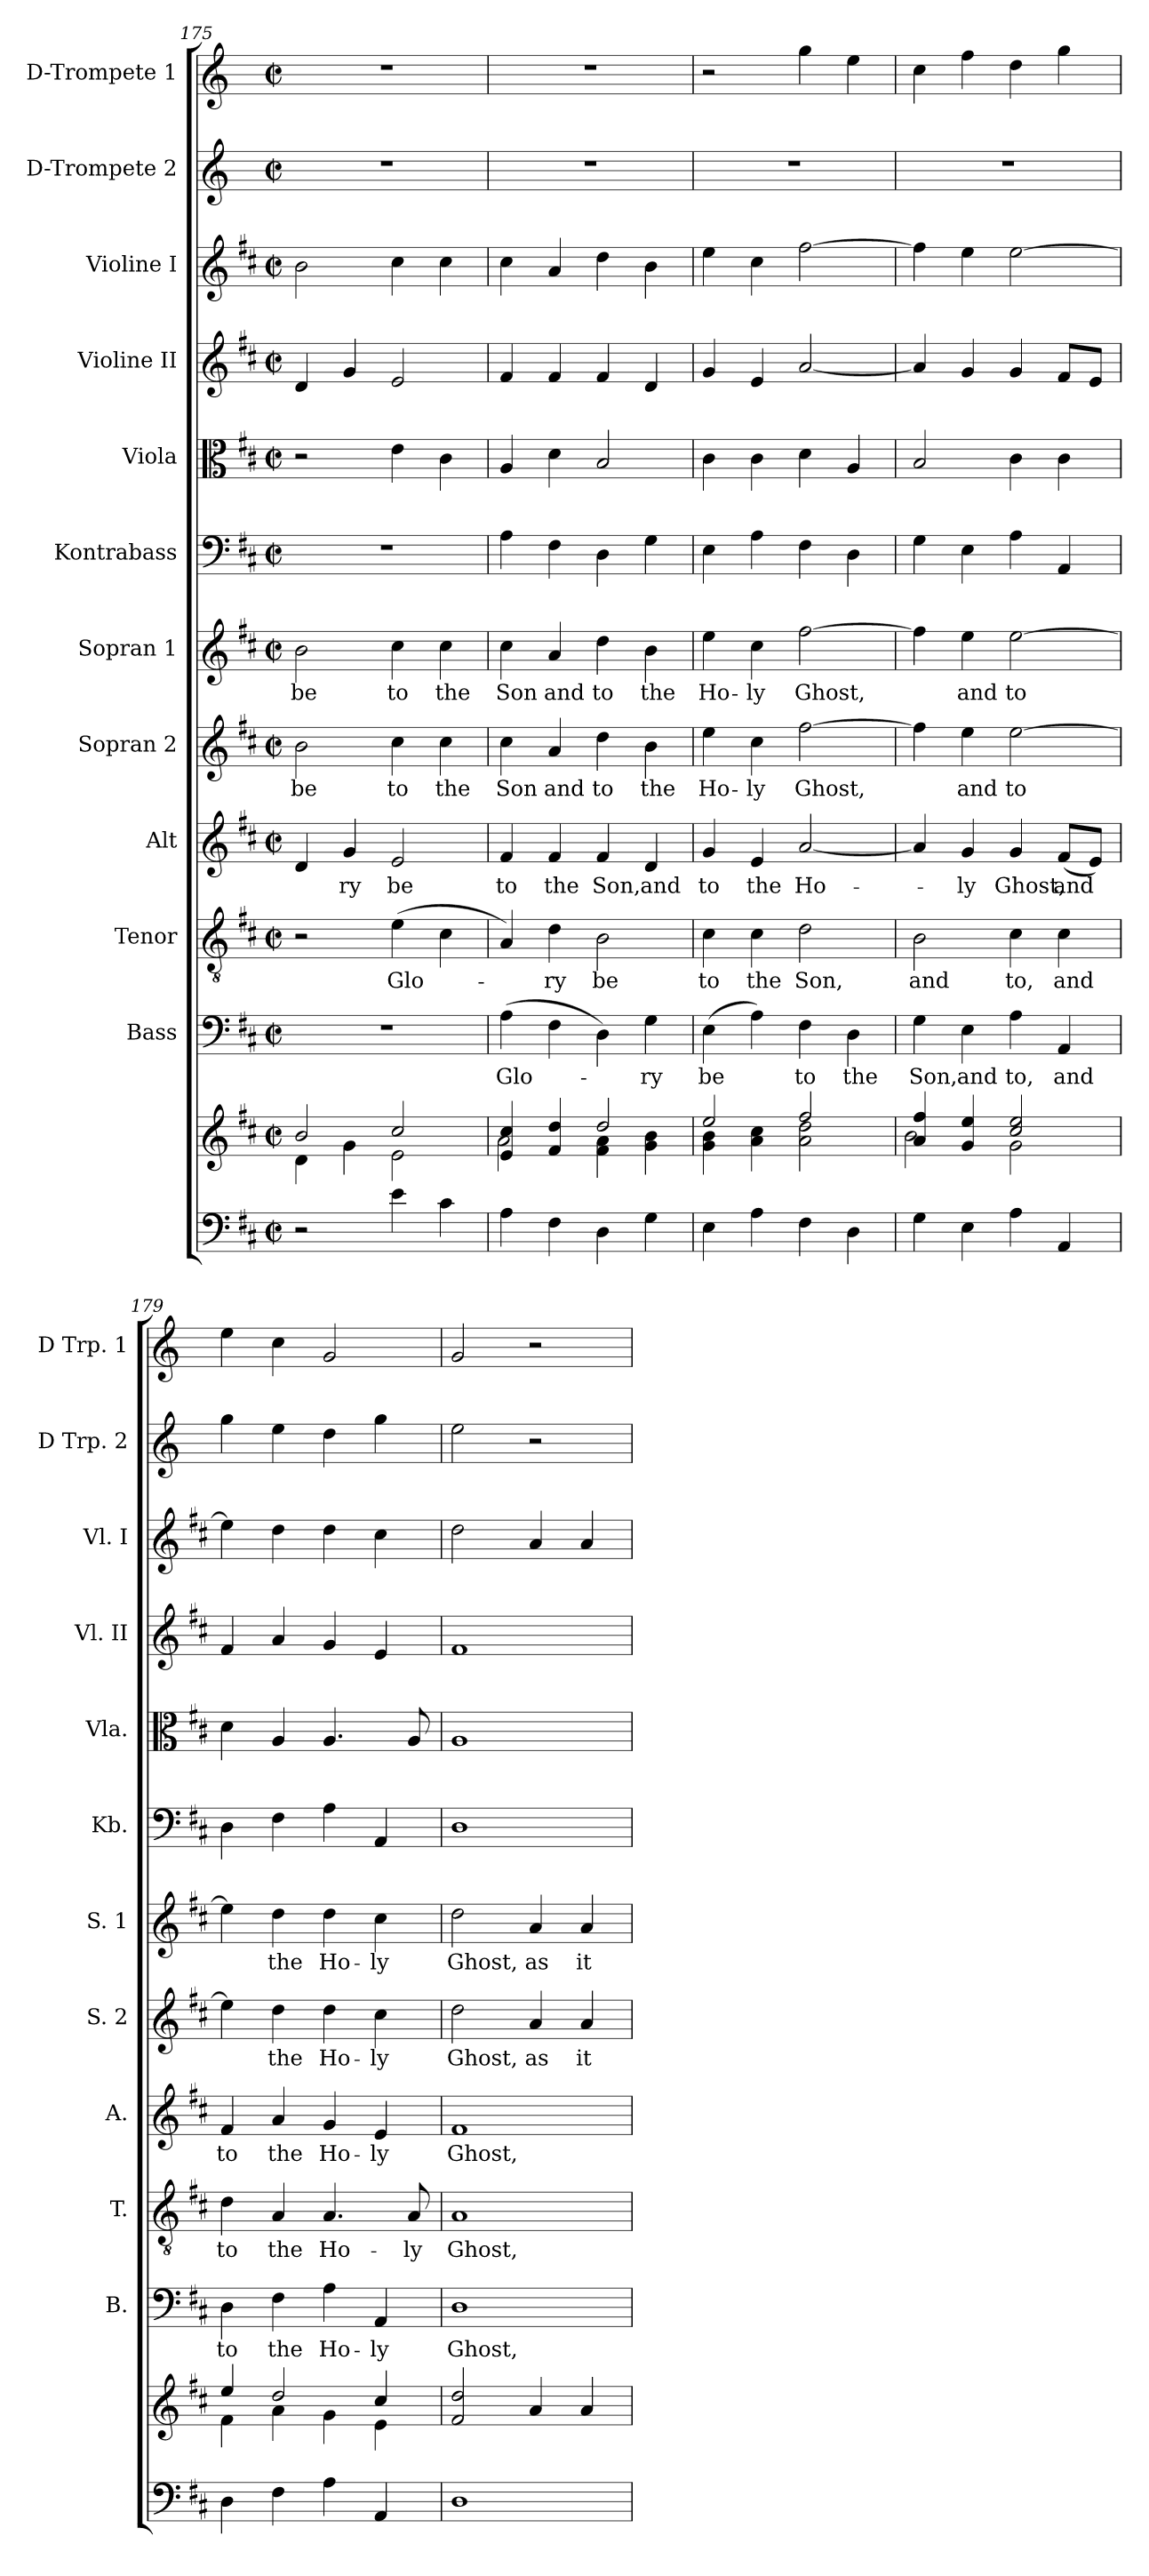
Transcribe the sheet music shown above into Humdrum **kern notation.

**kern	**kern	**kern	**text	**kern	**text	**kern	**text	**kern	**text	**kern	**text	**kern	**kern	**kern	**kern	**kern	**kern
*part12	*part12	*part11	*part11	*part10	*part10	*part9	*part9	*part8	*part8	*part7	*part7	*part6	*part5	*part4	*part3	*part2	*part1
*staff13	*staff12	*staff11	*staff11	*staff10	*staff10	*staff9	*staff9	*staff8	*staff8	*staff7	*staff7	*staff6	*staff5	*staff4	*staff3	*staff2	*staff1
*	*	*I"Bass	*	*I"Tenor	*	*I"Alt	*	*I"Sopran 2	*	*I"Sopran 1	*	*I"Kontrabass	*I"Viola	*I"Violine II	*I"Violine I	*I"D-Trompete 2	*I"D-Trompete 1
*	*	*I'B.	*	*I'T.	*	*I'A.	*	*I'S. 2	*	*I'S. 1	*	*I'Kb.	*I'Vla.	*I'Vl. II	*I'Vl. I	*I'D Trp. 2	*I'D Trp. 1
*clefF4	*clefG2	*clefF4	*	*clefGv2	*	*clefG2	*	*clefG2	*	*clefG2	*	*clefF4	*clefC3	*clefG2	*clefG2	*clefG2	*clefG2
*	*	*	*	*	*	*	*	*	*	*	*	*ITrd7c12	*	*	*	*ITrd-1c-2	*ITrd-1c-2
*k[f#c#]	*k[f#c#]	*k[f#c#]	*	*k[f#c#]	*	*k[f#c#]	*	*k[f#c#]	*	*k[f#c#]	*	*k[f#c#]	*k[f#c#]	*k[f#c#]	*k[f#c#]	*k[f#c#]	*k[f#c#]
*D:	*D:	*D:	*	*D:	*	*D:	*	*D:	*	*D:	*	*D:	*D:	*D:	*D:	*D:	*D:
*M2/2	*M2/2	*M2/2	*	*M2/2	*	*M2/2	*	*M2/2	*	*M2/2	*	*M2/2	*M2/2	*M2/2	*M2/2	*M2/2	*M2/2
*met(c|)	*met(c|)	*met(c|)	*	*met(c|)	*	*met(c|)	*	*met(c|)	*	*met(c|)	*	*met(c|)	*met(c|)	*met(c|)	*met(c|)	*met(c|)	*met(c|)
=175	=175	=175	=175	=175	=175	=175	=175	=175	=175	=175	=175	=175	=175	=175	=175	=175	=175
*	*^	*	*	*	*	*	*	*	*	*	*	*	*	*	*	*	*
!	!	!	!	!	!	!	!	!	!	!LO:LY:b	!	!LO:LY:b	!	!	!	!	!	!
2r	2b/	4d\	1r	.	2r	.	4d/	.	2b\	be	2b\	be	1r	2r	4d/	2b\	1r	1r
!	!	!	!	!	!	!	!	!LO:LY:b	!	!	!	!	!	!	!	!	!	!
.	.	4g\	.	.	.	.	4g/	-ry	.	.	.	.	.	.	4g/	.	.	.
!	!	!	!	!	!	!LO:LY:b	!	!LO:LY:b	!	!LO:LY:b	!	!LO:LY:b	!	!	!	!	!	!
4e\	2cc#/	2e\	.	.	(>4e\	Glo-	2e/	be	4cc#\	to	4cc#\	to	.	4e\	2e/	4cc#\	.	.
!	!	!	!	!	!	!	!	!	!	!LO:LY:b	!	!LO:LY:b	!	!	!	!	!	!
4c#\	.	.	.	.	4c#\	.	.	.	4cc#\	the	4cc#\	the	.	4c#\	.	4cc#\	.	.
=176	=176	=176	=176	=176	=176	=176	=176	=176	=176	=176	=176	=176	=176	=176	=176	=176	=176	=176
!	!	!	!	!LO:LY:b	!	!	!	!LO:LY:b	!	!LO:LY:b	!	!LO:LY:b	!	!	!	!	!	!
4A\	4e/ 4cc#/	2a\	(>4A\	Glo-	4A/)	.	4f#/	to	4cc#\	Son	4cc#\	Son	4AA\	4A/	4f#/	4cc#\	1r	1r
!	!	!	!	!	!	!LO:LY:b	!	!LO:LY:b	!	!LO:LY:b	!	!LO:LY:b	!	!	!	!	!	!
4F#\	4f#/ 4dd/	.	4F#\	.	4d\	-ry	4f#/	the	4a/	and	4a/	and	4FF#\	4d\	4f#/	4a/	.	.
!	!	!	!	!	!	!LO:LY:b	!	!LO:LY:b	!	!LO:LY:b	!	!LO:LY:b	!	!	!	!	!	!
4D\	2dd/	4f#\ 4a\	4D\)	.	2B\	be	4f#/	Son,	4dd\	to	4dd\	to	4DD\	2B/	4f#/	4dd\	.	.
!	!	!	!	!LO:LY:b	!	!	!	!LO:LY:b	!	!LO:LY:b	!	!LO:LY:b	!	!	!	!	!	!
4G\	.	4g\ 4b\	4G\	-ry	.	.	4d/	and	4b\	the	4b\	the	4GG\	.	4d/	4b\	.	.
=177	=177	=177	=177	=177	=177	=177	=177	=177	=177	=177	=177	=177	=177	=177	=177	=177	=177	=177
!	!	!	!	!LO:LY:b	!	!LO:LY:b	!	!LO:LY:b	!	!LO:LY:b	!	!LO:LY:b	!	!	!	!	!	!
4E\	2ee/	4g\ 4b\	(>4E\	be	4c#\	to	4g/	to	4ee\	Ho-	4ee\	Ho-	4EE\	4c#\	4g/	4ee\	1r	2r
!	!	!	!	!	!	!LO:LY:b	!	!LO:LY:b	!	!LO:LY:b	!	!LO:LY:b	!	!	!	!	!	!
4A\	.	4a\ 4cc#\	4A\)	.	4c#\	the	4e/	the	4cc#\	-ly	4cc#\	-ly	4AA\	4c#\	4e/	4cc#\	.	.
!	!	!	!	!LO:LY:b	!	!LO:LY:b	!	!LO:LY:b	!	!LO:LY:b	!	!LO:LY:b	!	!	!	!	!	!
4F#\	2ff#/	2a\ 2dd\	4F#\	to	2d\	Son,	[2a/	Ho-	[2ff#\	Ghost,	[2ff#\	Ghost,	4FF#\	4d\	[2a/	[2ff#\	.	4aa\
!	!	!	!	!LO:LY:b	!	!	!	!	!	!	!	!	!	!	!	!	!	!
4D\	.	.	4D\	the	.	.	.	.	.	.	.	.	4DD\	4A/	.	.	.	4ff#\
=178	=178	=178	=178	=178	=178	=178	=178	=178	=178	=178	=178	=178	=178	=178	=178	=178	=178	=178
!	!	!	!	!LO:LY:b	!	!LO:LY:b	!	!	!	!	!	!	!	!	!	!	!	!
4G\	4a/ 4ff#/	2b\	4G\	Son,	2B\	and	4a/]	.	4ff#\]	.	4ff#\]	.	4GG\	2B/	4a/]	4ff#\]	1r	4dd\
!	!	!	!	!LO:LY:b	!	!	!	!LO:LY:b	!	!LO:LY:b	!	!LO:LY:b	!	!	!	!	!	!
4E\	4g/ 4ee/	.	4E\	and	.	.	4g/	-ly	4ee\	and	4ee\	and	4EE\	.	4g/	4ee\	.	4gg\
!	!	!	!	!LO:LY:b	!	!LO:LY:b	!	!LO:LY:b	!	!LO:LY:b	!	!LO:LY:b	!	!	!	!	!	!
4A\	2cc#/ 2ee/	2g\	4A\	to,	4c#\	to,	4g/	Ghost,	[2ee\	to	[2ee\	to	4AA\	4c#\	4g/	[2ee\	.	4ee\
!	!	!	!	!LO:LY:b	!	!LO:LY:b	!	!LO:LY:b	!	!	!	!	!	!	!	!	!	!
4AA/	.	.	4AA/	and	4c#\	and	(<8f#/L	and	.	.	.	.	4AAA/	4c#\	8f#/L	.	.	4aa\
.	.	.	.	.	.	.	8e/J)	.	.	.	.	.	.	.	8e/J	.	.	.
=179	=179	=179	=179	=179	=179	=179	=179	=179	=179	=179	=179	=179	=179	=179	=179	=179	=179	=179
!	!	!	!	!LO:LY:b	!	!LO:LY:b	!	!LO:LY:b	!	!	!	!	!	!	!	!	!	!
4D\	4ee/	4f#\	4D\	to	4d\	to	4f#/	to	4ee\]	.	4ee\]	.	4DD\	4d\	4f#/	4ee\]	4aa\	4ff#\
!	!	!	!	!LO:LY:b	!	!LO:LY:b	!	!LO:LY:b	!	!LO:LY:b	!	!LO:LY:b	!	!	!	!	!	!
4F#\	2dd/	4a\	4F#\	the	4A/	the	4a/	the	4dd\	the	4dd\	the	4FF#\	4A/	4a/	4dd\	4ff#\	4dd\
!	!	!	!	!LO:LY:b	!	!LO:LY:b	!	!LO:LY:b	!	!LO:LY:b	!	!LO:LY:b	!	!	!	!	!	!
4A\	.	4g\	4A\	Ho-	4.A/	Ho-	4g/	Ho-	4dd\	Ho-	4dd\	Ho-	4AA\	4.A/	4g/	4dd\	4ee\	2a/
!	!	!	!	!LO:LY:b	!	!	!	!LO:LY:b	!	!LO:LY:b	!	!LO:LY:b	!	!	!	!	!	!
4AA/	4cc#/	4e\	4AA/	-ly	.	.	4e/	-ly	4cc#\	-ly	4cc#\	-ly	4AAA/	.	4e/	4cc#\	4aa\	.
!	!	!	!	!	!	!LO:LY:b	!	!	!	!	!	!	!	!	!	!	!	!
.	.	.	.	.	8A/	-ly	.	.	.	.	.	.	.	8A/	.	.	.	.
*	*v	*v	*	*	*	*	*	*	*	*	*	*	*	*	*	*	*	*
!!LO:PB:g=z
=180	=180	=180	=180	=180	=180	=180	=180	=180	=180	=180	=180	=180	=180	=180	=180	=180	=180
!	!	!	!LO:LY:b	!	!LO:LY:b	!	!LO:LY:b	!	!LO:LY:b	!	!LO:LY:b	!	!	!	!	!	!
1D	2f#/ 2dd/	1D	Ghost,	1A	Ghost,	1f#	Ghost,	2dd\	Ghost,	2dd\	Ghost,	1DD	1A	1f#	2dd\	2ff#\	2a/
!	!	!	!	!	!	!	!	!	!LO:LY:b	!	!LO:LY:b	!	!	!	!	!	!
.	4a/	.	.	.	.	.	.	4a/	as	4a/	as	.	.	.	4a/	2r	2r
!	!	!	!	!	!	!	!	!	!LO:LY:b	!	!LO:LY:b	!	!	!	!	!	!
.	4a/	.	.	.	.	.	.	4a/	it	4a/	it	.	.	.	4a/	.	.
=	=	=	=	=	=	=	=	=	=	=	=	=	=	=	=	=	=
*-	*-	*-	*-	*-	*-	*-	*-	*-	*-	*-	*-	*-	*-	*-	*-	*-	*-
